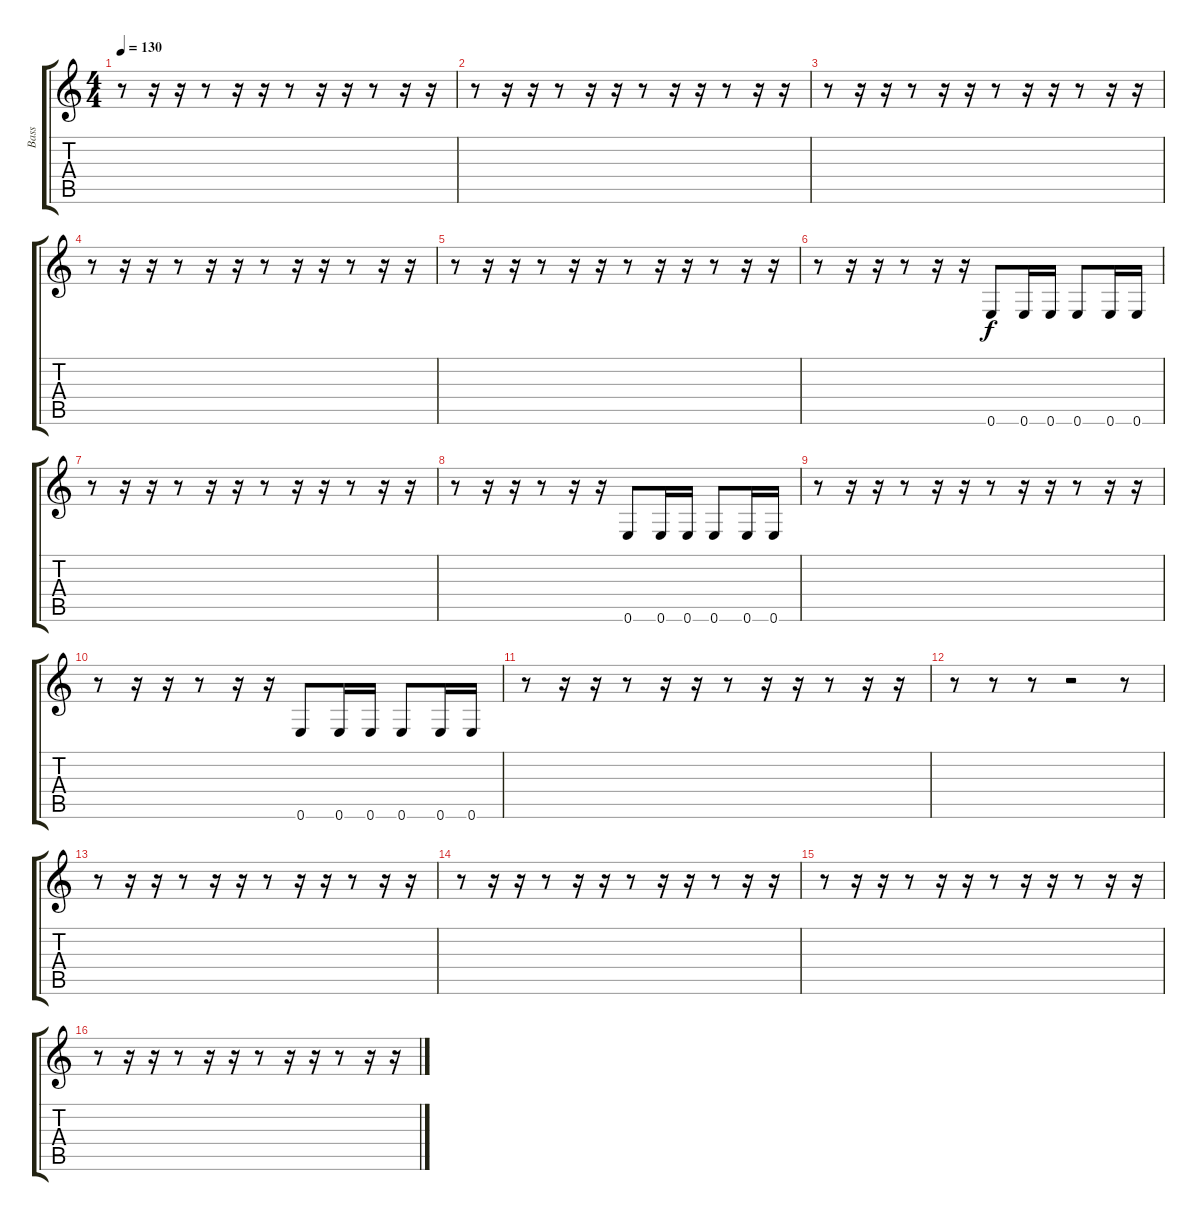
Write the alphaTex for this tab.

\track ("Bass" "Bass") {instrument electricbassfinger}
\staff {score tabs}
\tuning (E4 B3 G3 D3 A2 E2) {hide}
\ts (4 4)
\tempo 130
\clef g2
\ks c
r.8{dy f} r.16 r.16 r.8 r.16 r.16 r.8 r.16 r.16 r.8 r.16 r.16 |
r.8 r.16 r.16 r.8 r.16 r.16 r.8 r.16 r.16 r.8 r.16 r.16 |
r.8 r.16 r.16 r.8 r.16 r.16 r.8 r.16 r.16 r.8 r.16 r.16 |
r.8 r.16 r.16 r.8 r.16 r.16 r.8 r.16 r.16 r.8 r.16 r.16 |
r.8 r.16 r.16 r.8 r.16 r.16 r.8 r.16 r.16 r.8 r.16 r.16 |
r.8 r.16 r.16 r.8 r.16 r.16 0.6.8 0.6.16 0.6.16 0.6.8 0.6.16 0.6.16 |
r.8 r.16 r.16 r.8 r.16 r.16 r.8 r.16 r.16 r.8 r.16 r.16 |
r.8 r.16 r.16 r.8 r.16 r.16 0.6.8 0.6.16 0.6.16 0.6.8 0.6.16 0.6.16 |
r.8 r.16 r.16 r.8 r.16 r.16 r.8 r.16 r.16 r.8 r.16 r.16 |
r.8 r.16 r.16 r.8 r.16 r.16 0.6.8 0.6.16 0.6.16 0.6.8 0.6.16 0.6.16 |
r.8 r.16 r.16 r.8 r.16 r.16 r.8 r.16 r.16 r.8 r.16 r.16 |
r.8 r.8 r.8 r.2 r.8 |
r.8 r.16 r.16 r.8 r.16 r.16 r.8 r.16 r.16 r.8 r.16 r.16 |
r.8 r.16 r.16 r.8 r.16 r.16 r.8 r.16 r.16 r.8 r.16 r.16 |
r.8 r.16 r.16 r.8 r.16 r.16 r.8 r.16 r.16 r.8 r.16 r.16 |
r.8 r.16 r.16 r.8 r.16 r.16 r.8 r.16 r.16 r.8 r.16 r.16
